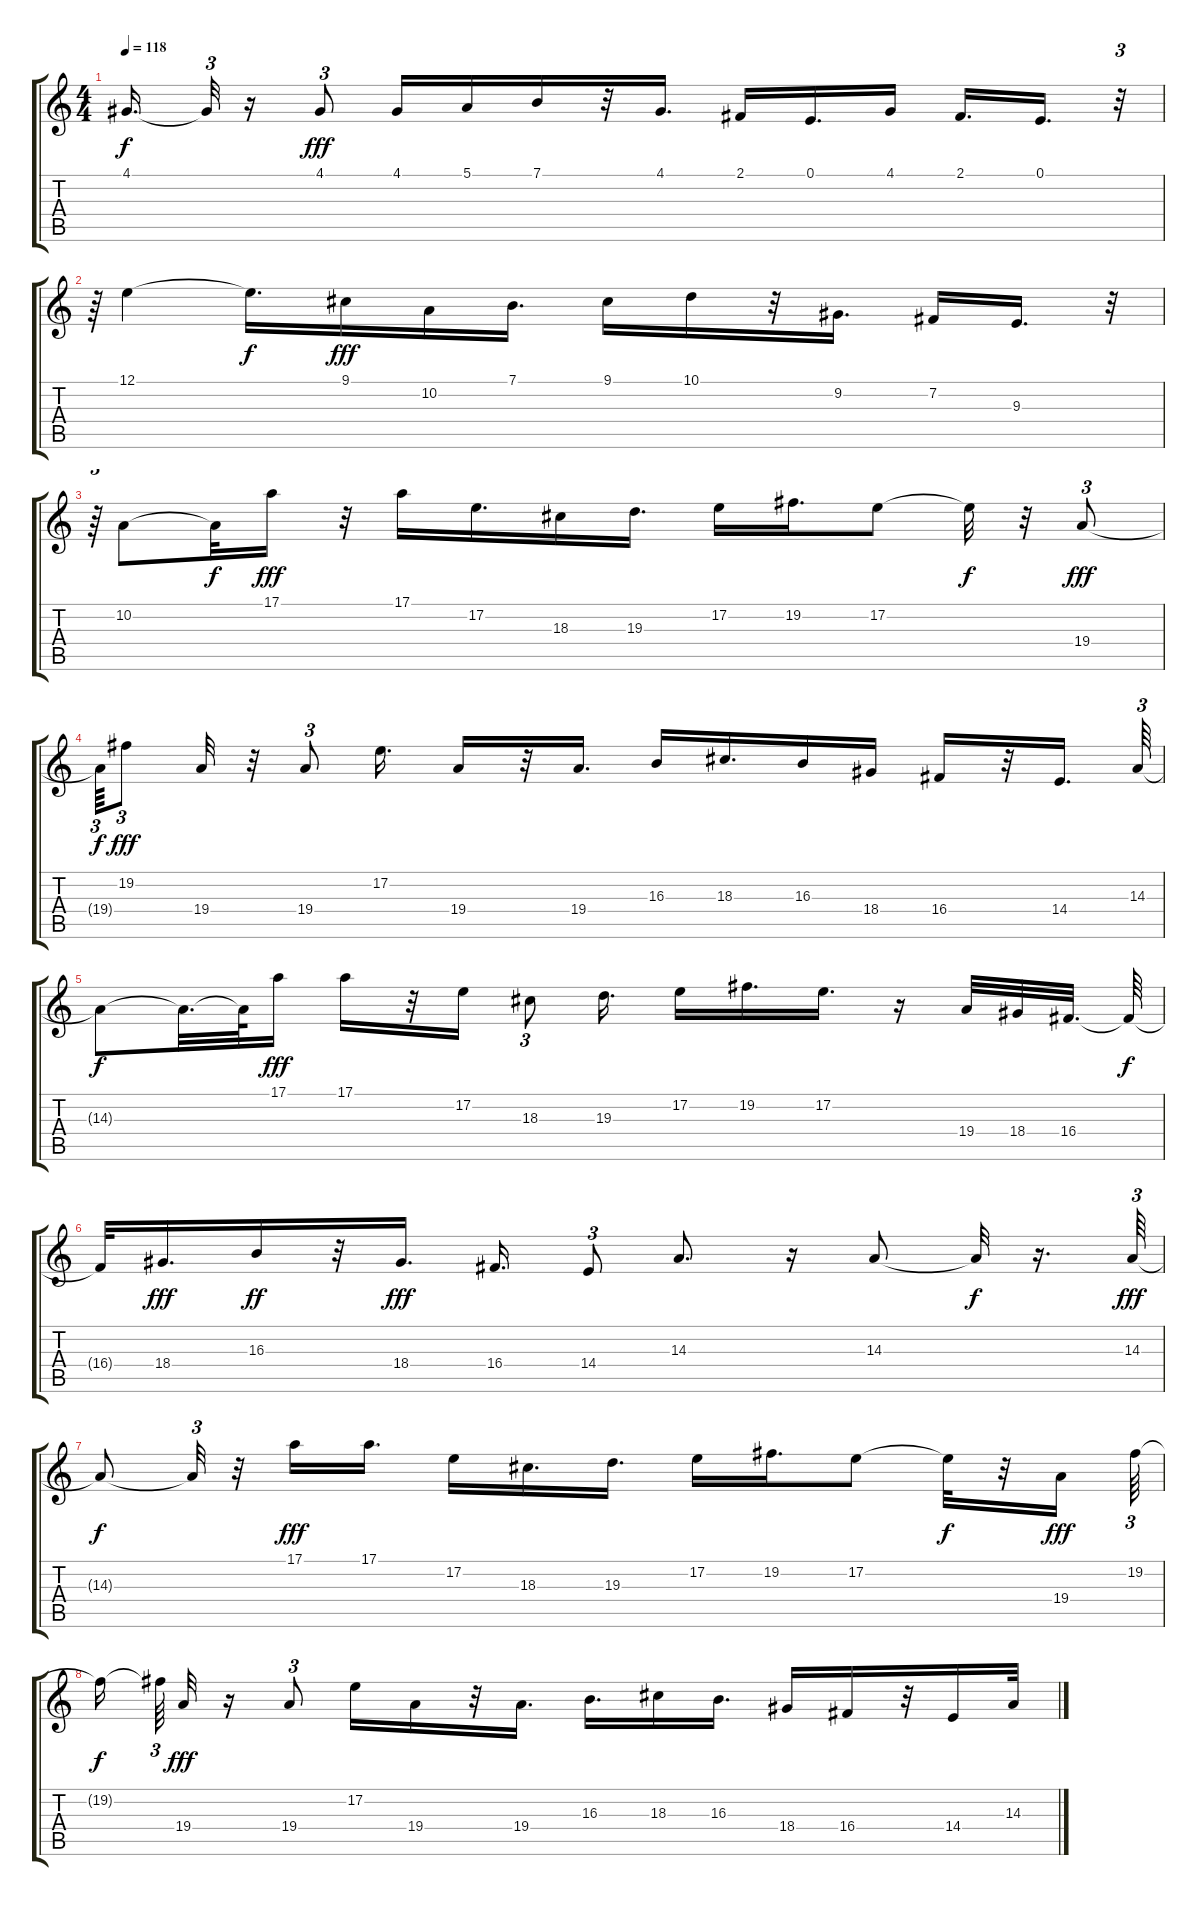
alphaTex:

\track "" {instrument piccolo}
\staff {score tabs}
\tuning (E4 B3 G3 D3 A2 E2) {hide}
\ts (4 4)
\tempo 118
\clef g2
\ks c
4.1{t}.16{d dy f} 4.1{t}.32{tu (3 2)} r.16 4.1.8{tu (3 2) dy fff} 4.1.16 5.1.16 7.1.16 r.32 4.1.16{d} 2.1.16 0.1.16{d} 4.1.16 2.1.16{d} 0.1.16{d} r.32{tu (3 2)} |
r.64{tu (3 2)} 12.1.4 12.1{t}.16{d dy f} 9.1.16{dy fff} 10.2.16 7.1.16{d} 9.1.16 10.1.16 r.32 9.2.16{d} 7.2.16 9.3.16{d} r.32{tu (3 2)} |
r.64{tu (3 2)} 10.2.8 10.2{t}.32{dy f} 17.1.16{dy fff} r.32 17.1.16 17.2.16{d} 18.3.16 19.3.16{d} 17.2.16 19.2.16{d} 17.2.8 17.2{t}.32{dy f} r.32 19.4.8{tu (3 2) dy fff} |
19.4{t}.64{tu (3 2) dy f} 19.2.8{tu (3 2) dy fff} 19.4.32 r.32 19.4.8{tu (3 2)} 17.2.16{d} 19.4.16 r.32 19.4.16{d} 16.3.16 18.3.16{d} 16.3.16 18.4.16 16.4.16 r.32 14.4.16{d} 14.3.64{tu (3 2)} |
14.3{t}.8{dy f} 14.3{t}.32{d} 14.3{t}.64 17.1.16{dy fff} 17.1.16 r.32 17.2.16 18.3.8{tu (3 2)} 19.3.16{d} 17.2.16 19.2.16{d} 17.2.16{d} r.16 19.4.32 18.4.32 16.4.32{d} 16.4{t}.64{dy f} |
16.4{t}.32 18.4.16{d dy fff} 16.3.16{dy ff} r.32 18.4.16{d dy fff} 16.4.16{d} 14.4.8{tu (3 2)} 14.3.8{d} r.16 14.3.8 14.3{t}.32{dy f} r.16{d} 14.3.64{tu (3 2) dy fff} |
14.3{t}.8{dy f} 14.3{t}.32{tu (3 2)} r.32 17.1.16{dy fff} 17.1.16{d} 17.2.16 18.3.16{d} 19.3.16{d} 17.2.16 19.2.16{d} 17.2.8 17.2{t}.32{dy f} r.32 19.4.16{dy fff} 19.2.64{tu (3 2)} |
19.2{t}.16{dy f beam splitsecondary} 19.2{t}.64{tu (3 2)} 19.4.32{dy fff} r.16 19.4.8{tu (3 2)} 17.2.16 19.4.16 r.32 19.4.16{d} 16.3.16{d} 18.3.16 16.3.16{d} 18.4.16 16.4.16 r.32 14.4.16 14.3.32
